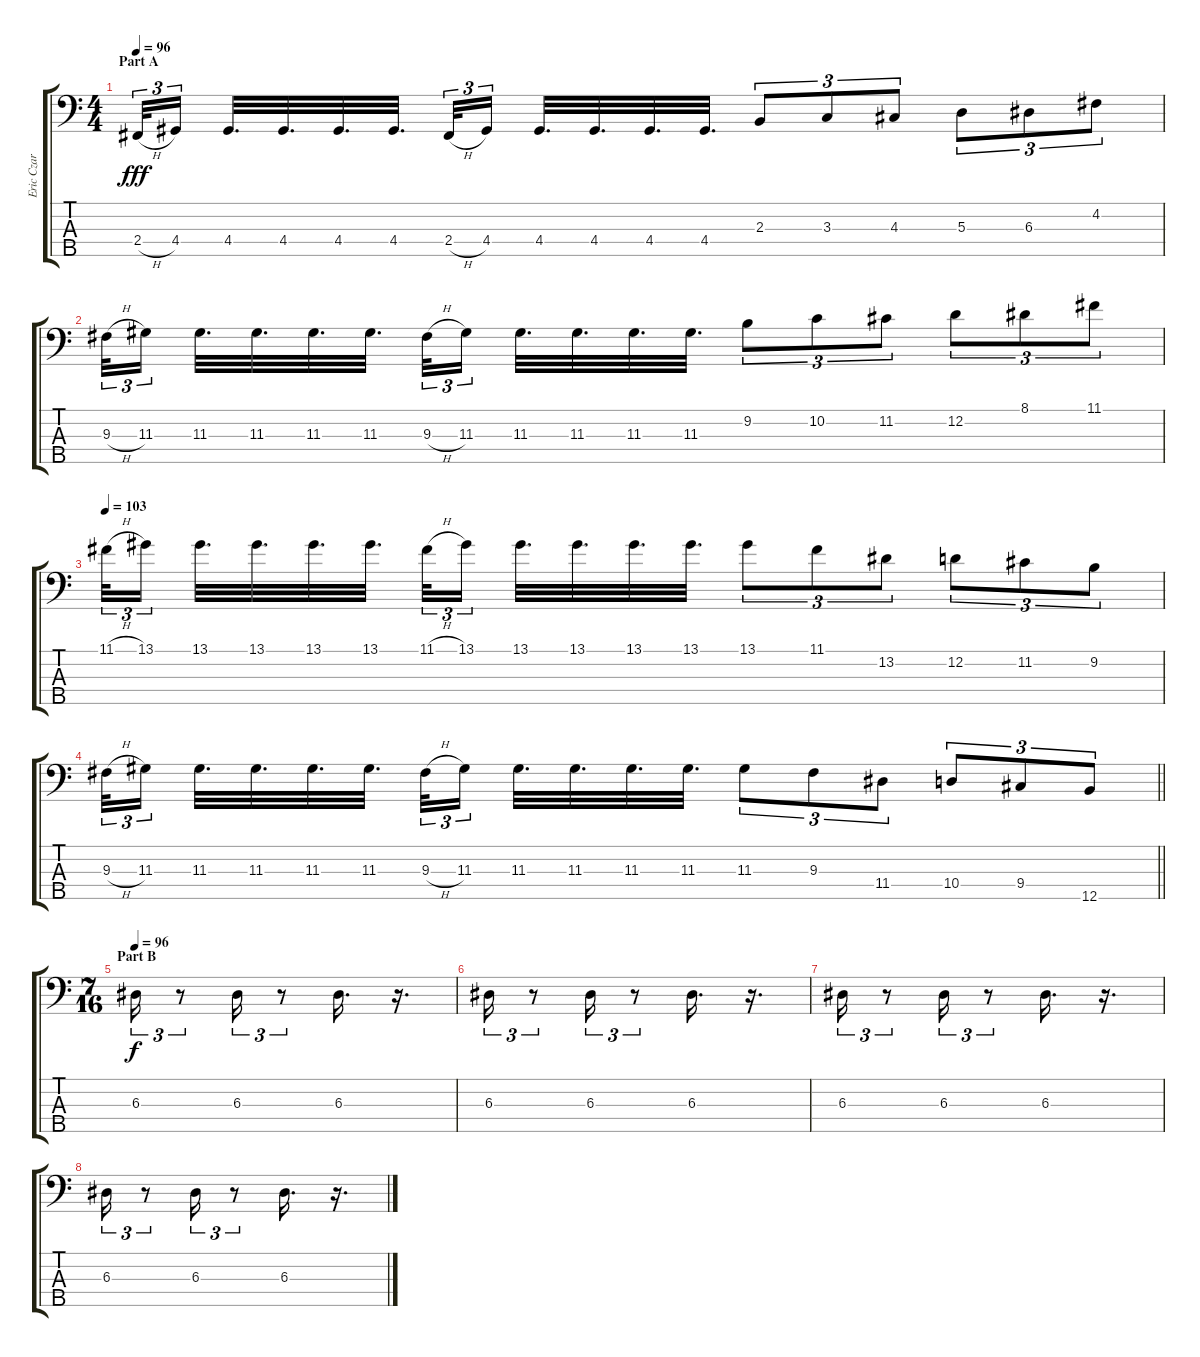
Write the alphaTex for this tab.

\track ("Eric Czar" "Eric Czar") {instrument electricbassfinger}
\staff {score tabs}
\tuning (G2 D2 A1 E1 B0) {hide}
\ts (4 4)
\section ("" "Part A")
\tempo 96
\clef f4
\ks c
2.4{h}.32{tu (3 2) dy fff volume 16} 4.4.16{tu (3 2) beam splitsecondary} 4.4.32{d} 4.4.32{d} 4.4.32{d} 4.4.32{d} 2.4{h}.32{tu (3 2)} 4.4.16{tu (3 2) beam splitsecondary} 4.4.32{d} 4.4.32{d} 4.4.32{d} 4.4.32{d} 2.3.8{tu (3 2)} 3.3.8{tu (3 2)} 4.3.8{tu (3 2)} 5.3.8{tu (3 2)} 6.3.8{tu (3 2)} 4.2.8{tu (3 2)} |
9.3{h}.32{tu (3 2)} 11.3.16{tu (3 2) beam splitsecondary} 11.3.32{d} 11.3.32{d} 11.3.32{d} 11.3.32{d} 9.3{h}.32{tu (3 2)} 11.3.16{tu (3 2) beam splitsecondary} 11.3.32{d} 11.3.32{d} 11.3.32{d} 11.3.32{d} 9.2.8{tu (3 2)} 10.2.8{tu (3 2)} 11.2.8{tu (3 2)} 12.2.8{tu (3 2)} 8.1.8{tu (3 2)} 11.1.8{tu (3 2)} |
\tempo 103
11.1{h}.32{tu (3 2)} 13.1.16{tu (3 2) beam splitsecondary} 13.1.32{d} 13.1.32{d} 13.1.32{d} 13.1.32{d} 11.1{h}.32{tu (3 2)} 13.1.16{tu (3 2) beam splitsecondary} 13.1.32{d} 13.1.32{d} 13.1.32{d} 13.1.32{d} 13.1.8{tu (3 2)} 11.1.8{tu (3 2)} 13.2.8{tu (3 2)} 12.2.8{tu (3 2)} 11.2.8{tu (3 2)} 9.2.8{tu (3 2)} |
\barLineRight lightlight
9.3{h}.32{tu (3 2)} 11.3.16{tu (3 2) beam splitsecondary} 11.3.32{d} 11.3.32{d} 11.3.32{d} 11.3.32{d} 9.3{h}.32{tu (3 2)} 11.3.16{tu (3 2) beam splitsecondary} 11.3.32{d} 11.3.32{d} 11.3.32{d} 11.3.32{d} 11.3.8{tu (3 2)} 9.3.8{tu (3 2)} 11.4.8{tu (3 2)} 10.4.8{tu (3 2)} 9.4.8{tu (3 2)} 12.5.8{tu (3 2)} |
\ts (7 16)
\section ("" "Part B")
\tempo 96
6.3.16{tu (3 2) dy f volume 14} r.8{tu (3 2)} 6.3.16{tu (3 2)} r.8{tu (3 2)} 6.3.16{d} r.16{d} |
6.3.16{tu (3 2)} r.8{tu (3 2)} 6.3.16{tu (3 2)} r.8{tu (3 2)} 6.3.16{d} r.16{d} |
6.3.16{tu (3 2)} r.8{tu (3 2)} 6.3.16{tu (3 2)} r.8{tu (3 2)} 6.3.16{d} r.16{d} |
6.3.16{tu (3 2)} r.8{tu (3 2)} 6.3.16{tu (3 2)} r.8{tu (3 2)} 6.3.16{d} r.16{d}
